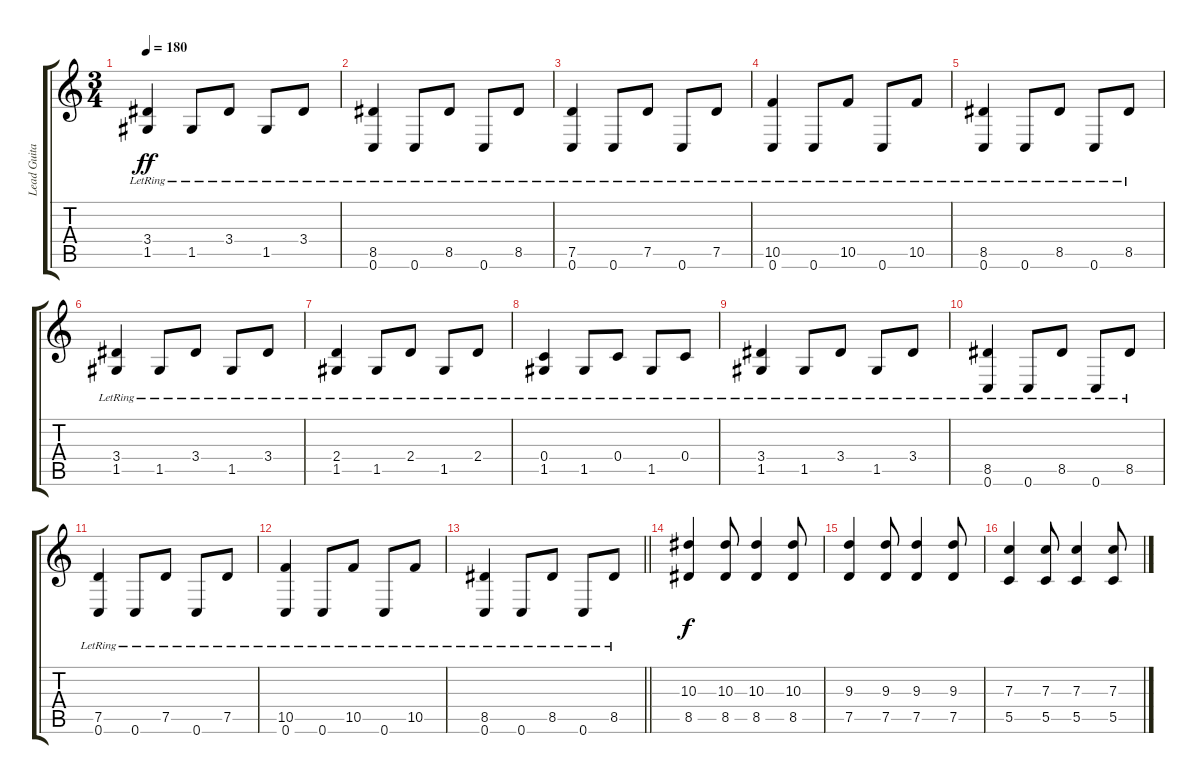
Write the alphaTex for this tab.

\track ("Lead Guitar" "Lead Guita") {instrument distortionguitar}
\staff {score tabs}
\tuning (D4 A3 F3 C3 G2 C2) {hide}
\ts (3 4)
\tempo 180
\clef g2
\ks c
(3.4{lr} 1.5{lr}).4{dy ff} 1.5{lr}.8 3.4{lr}.8 1.5{lr}.8 3.4{lr}.8 |
(8.5{lr} 0.6{lr}).4{instrument acousticguitarnylon} 0.6{lr}.8 8.5{lr}.8 0.6{lr}.8 8.5{lr}.8 |
(7.5{lr} 0.6{lr}).4 0.6{lr}.8 7.5{lr}.8 0.6{lr}.8 7.5{lr}.8 |
(10.5{lr} 0.6{lr}).4 0.6{lr}.8 10.5{lr}.8 0.6{lr}.8 10.5{lr}.8 |
(8.5{lr} 0.6{lr}).4{instrument acousticguitarnylon} 0.6{lr}.8 8.5{lr}.8 0.6{lr}.8 8.5{lr}.8 |
(3.4{lr} 1.5{lr}).4 1.5{lr}.8 3.4{lr}.8 1.5{lr}.8 3.4{lr}.8 |
(2.4{lr} 1.5{lr}).4 1.5{lr}.8 2.4{lr}.8 1.5{lr}.8 2.4{lr}.8 |
(0.4{lr} 1.5{lr}).4 1.5{lr}.8 0.4{lr}.8 1.5{lr}.8 0.4{lr}.8 |
(3.4{lr} 1.5{lr}).4 1.5{lr}.8 3.4{lr}.8 1.5{lr}.8 3.4{lr}.8 |
(8.5{lr} 0.6{lr}).4{instrument acousticguitarnylon} 0.6{lr}.8 8.5{lr}.8 0.6{lr}.8 8.5{lr}.8 |
(7.5{lr} 0.6{lr}).4 0.6{lr}.8 7.5{lr}.8 0.6{lr}.8 7.5{lr}.8 |
(10.5{lr} 0.6{lr}).4 0.6{lr}.8 10.5{lr}.8 0.6{lr}.8 10.5{lr}.8 |
\barLineRight lightlight
(8.5{lr} 0.6{lr}).4{instrument acousticguitarnylon} 0.6{lr}.8 8.5{lr}.8 0.6{lr}.8 8.5{lr}.8 |
(10.3 8.5).4{dy f volume 13 instrument distortionguitar} (10.3 8.5).8 (10.3 8.5).4 (10.3 8.5).8 |
(9.3 7.5).4 (9.3 7.5).8 (9.3 7.5).4 (9.3 7.5).8 |
(7.3 5.5).4 (7.3 5.5).8 (7.3 5.5).4 (7.3 5.5).8
